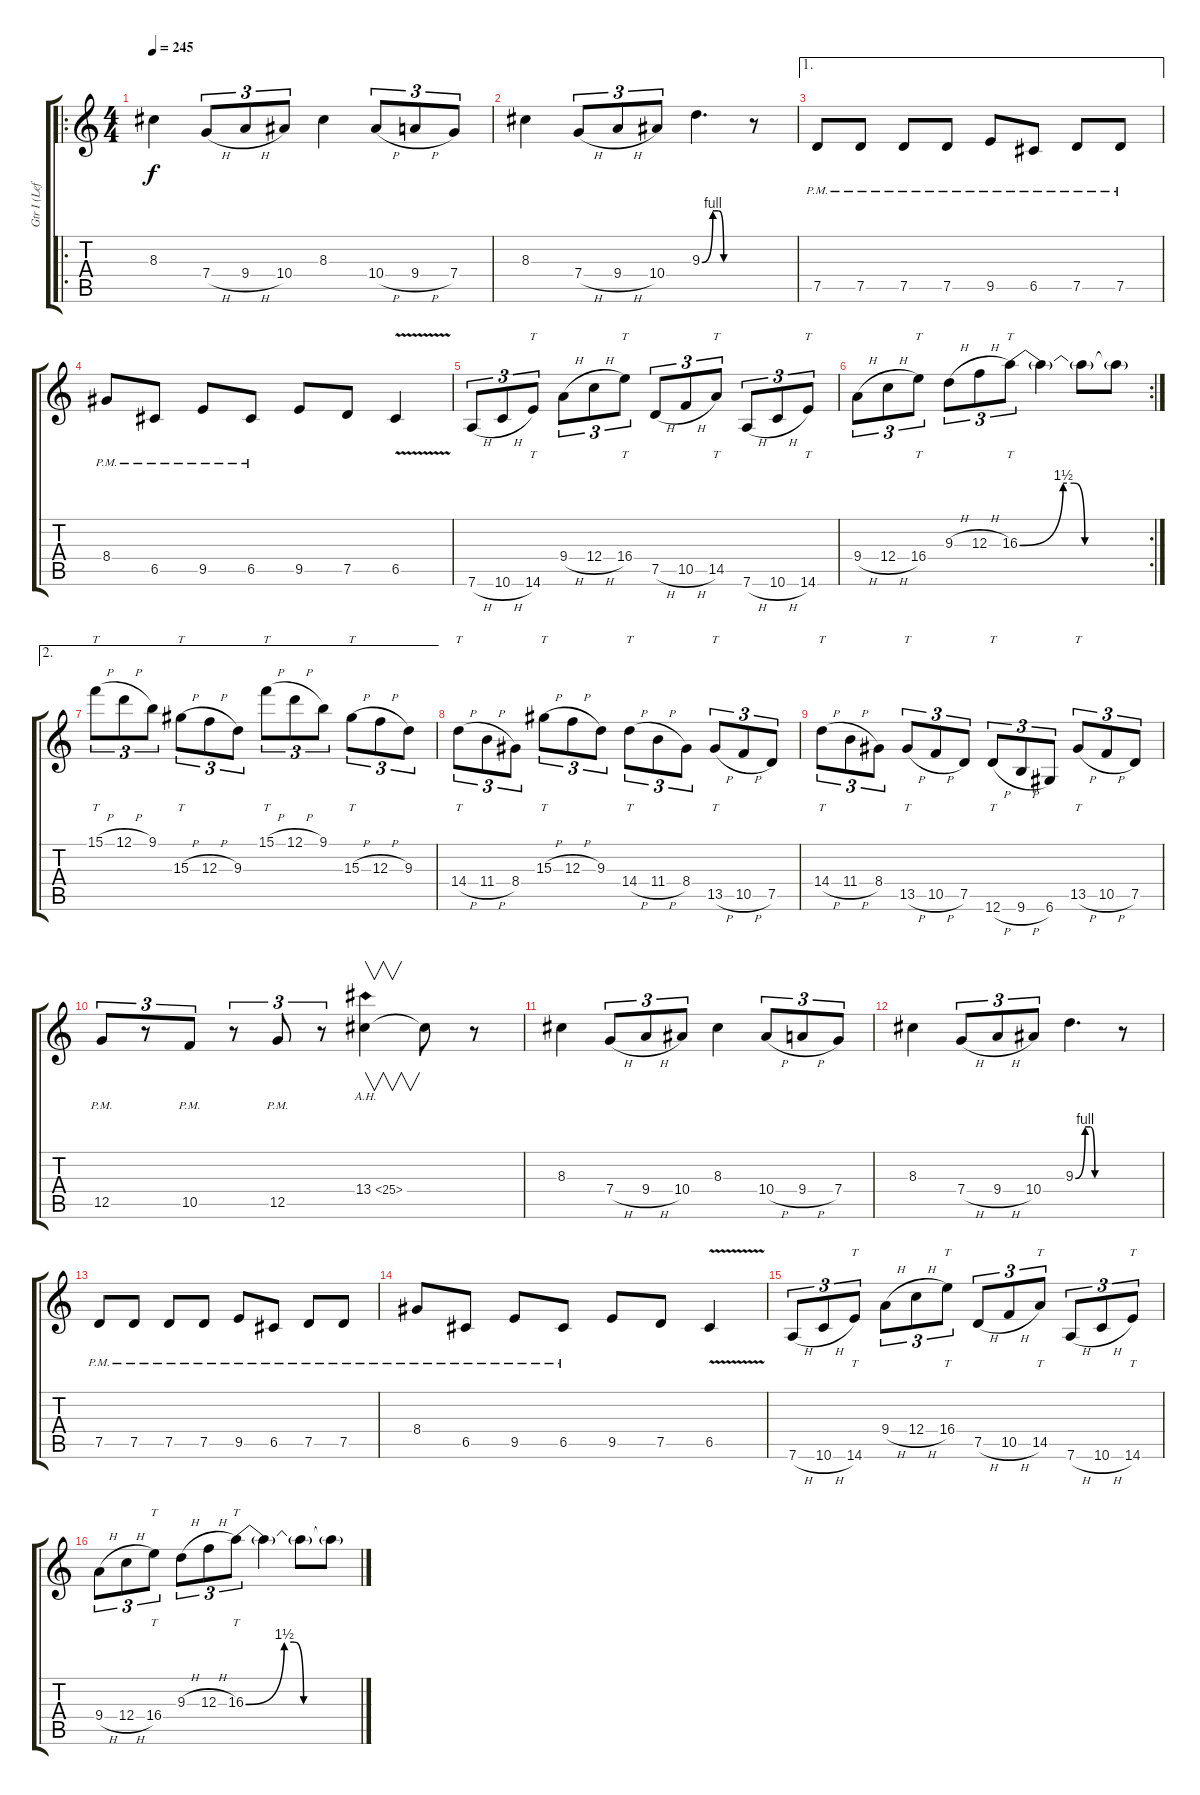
\track ("Gtr I (Left)" "Gtr I (Lef") {instrument overdrivenguitar}
\staff {score tabs}
\tuning (D4 A3 F3 C3 G2 D2) {hide}
\ro
\ts (4 4)
\tempo 245
\clef g2
\ks c
8.3.4{dy f instrument overdrivenguitar} 7.4{h}.8{tu (3 2)} 9.4{h}.8{tu (3 2)} 10.4.8{tu (3 2)} 8.3.4 10.4{h}.8{tu (3 2)} 9.4{h}.8{tu (3 2)} 7.4.8{tu (3 2)} |
8.3.4 7.4{h}.8{tu (3 2)} 9.4{h}.8{tu (3 2)} 10.4.8{tu (3 2)} 9.3{be (custom 0 0 15 4 23 4 30 0 45 0 60 0)}.4{d} r.8 |
\ae 1
7.5{pm}.8 7.5{pm}.8 7.5{pm}.8 7.5{pm}.8 9.5{pm}.8 6.5{pm}.8 7.5{pm}.8 7.5{pm}.8 |
8.4{pm}.8 6.5{pm}.8 9.5{pm}.8 6.5{pm}.8 9.5.8 7.5.8 6.5{v}.4 |
7.6{h}.8{tu (3 2)} 10.6{h}.8{tu (3 2)} 14.6.8{tt tu (3 2)} 9.4{h}.8{tu (3 2)} 12.4{h}.8{tu (3 2)} 16.4.8{tt tu (3 2)} 7.5{h}.8{tu (3 2)} 10.5{h}.8{tu (3 2)} 14.5.8{tt tu (3 2)} 7.6{h}.8{tu (3 2)} 10.6{h}.8{tu (3 2)} 14.6.8{tt tu (3 2)} |
\rc 2
9.4{h}.8{tu (3 2)} 12.4{h}.8{tu (3 2)} 16.4.8{tt tu (3 2)} 9.3{h}.8{tu (3 2)} 12.3{h}.8{tu (3 2)} 16.3{be (custom 0 0 20 6 25 6 30 0 60 0)}.8{tt tu (3 2)} 16.3{t}.4 16.3{t}.8 16.3{t}.8 |
\ae 2
15.1{h}.8{tt tu (3 2)} 12.1{h}.8{tu (3 2)} 9.1.8{tu (3 2)} 15.3{h}.8{tt tu (3 2)} 12.3{h}.8{tu (3 2)} 9.3.8{tu (3 2)} 15.1{h}.8{tt tu (3 2)} 12.1{h}.8{tu (3 2)} 9.1.8{tu (3 2)} 15.3{h}.8{tt tu (3 2)} 12.3{h}.8{tu (3 2)} 9.3.8{tu (3 2)} |
14.4{h}.8{tt tu (3 2)} 11.4{h}.8{tu (3 2)} 8.4.8{tu (3 2)} 15.3{h}.8{tt tu (3 2)} 12.3{h}.8{tu (3 2)} 9.3.8{tu (3 2)} 14.4{h}.8{tt tu (3 2)} 11.4{h}.8{tu (3 2)} 8.4.8{tu (3 2)} 13.5{h}.8{tt tu (3 2)} 10.5{h}.8{tu (3 2)} 7.5.8{tu (3 2)} |
14.4{h}.8{tt tu (3 2)} 11.4{h}.8{tu (3 2)} 8.4.8{tu (3 2)} 13.5{h}.8{tt tu (3 2)} 10.5{h}.8{tu (3 2)} 7.5.8{tu (3 2)} 12.6{h}.8{tt tu (3 2)} 9.6{h}.8{tu (3 2)} 6.6.8{tu (3 2)} 13.5{h}.8{tt tu (3 2)} 10.5{h}.8{tu (3 2)} 7.5.8{tu (3 2)} |
12.5{pm}.8{tu (3 2)} r.8{tu (3 2)} 10.5{pm}.8{tu (3 2)} r.8{tu (3 2)} 12.5{pm}.8{tu (3 2)} r.8{tu (3 2)} 13.4{ah 12}.4{v} 13.4{t}.8 r.8 |
8.3.4 7.4{h}.8{tu (3 2)} 9.4{h}.8{tu (3 2)} 10.4.8{tu (3 2)} 8.3.4 10.4{h}.8{tu (3 2)} 9.4{h}.8{tu (3 2)} 7.4.8{tu (3 2)} |
8.3.4 7.4{h}.8{tu (3 2)} 9.4{h}.8{tu (3 2)} 10.4.8{tu (3 2)} 9.3{be (custom 0 0 15 4 23 4 30 0 45 0 60 0)}.4{d} r.8 |
7.5{pm}.8 7.5{pm}.8 7.5{pm}.8 7.5{pm}.8 9.5{pm}.8 6.5{pm}.8 7.5{pm}.8 7.5{pm}.8 |
8.4{pm}.8 6.5{pm}.8 9.5{pm}.8 6.5{pm}.8 9.5.8 7.5.8 6.5{v}.4 |
7.6{h}.8{tu (3 2)} 10.6{h}.8{tu (3 2)} 14.6.8{tt tu (3 2)} 9.4{h}.8{tu (3 2)} 12.4{h}.8{tu (3 2)} 16.4.8{tt tu (3 2)} 7.5{h}.8{tu (3 2)} 10.5{h}.8{tu (3 2)} 14.5.8{tt tu (3 2)} 7.6{h}.8{tu (3 2)} 10.6{h}.8{tu (3 2)} 14.6.8{tt tu (3 2)} |
9.4{h}.8{tu (3 2)} 12.4{h}.8{tu (3 2)} 16.4.8{tt tu (3 2)} 9.3{h}.8{tu (3 2)} 12.3{h}.8{tu (3 2)} 16.3{be (custom 0 0 20 6 25 6 30 0 60 0)}.8{tt tu (3 2)} 16.3{t}.4 16.3{t}.8 16.3{t}.8
